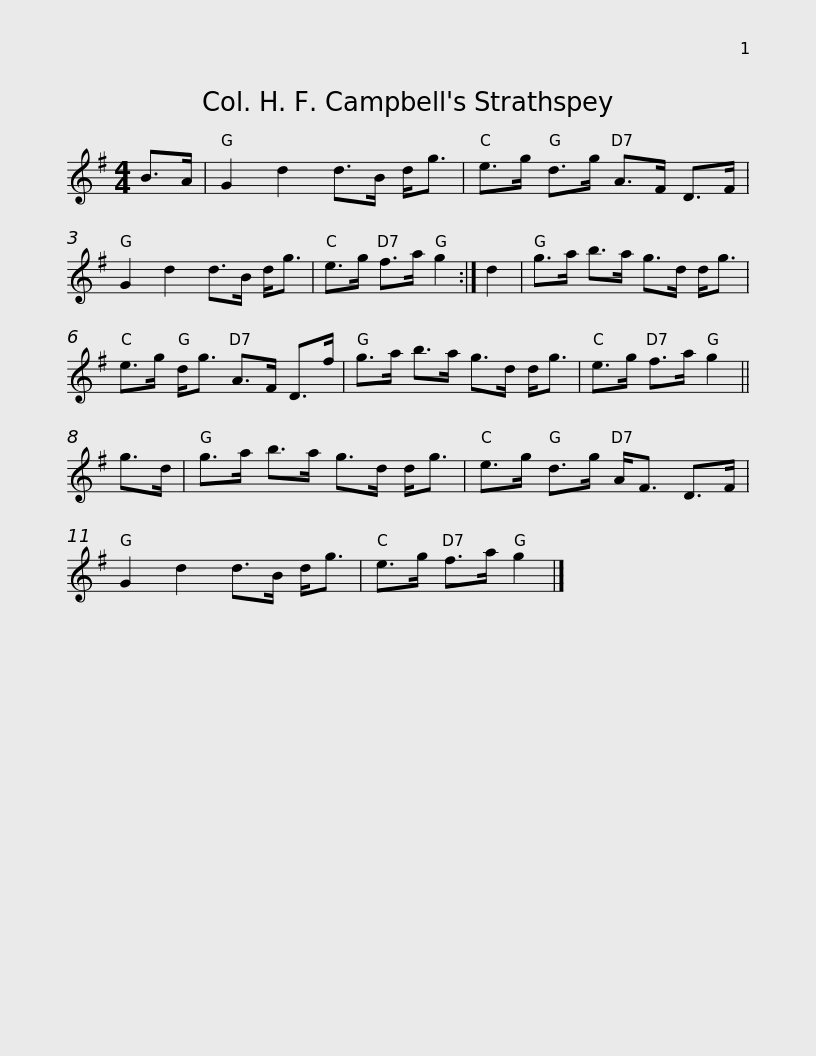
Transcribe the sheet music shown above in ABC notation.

X:1
L:1/8
M:4/4
I:linebreak $
K:G
V:1 treble
V:1
 B>A | G2 d2 d>B d<g | e>g d>g A>F D>F | G2 d2 d>B d<g | e>g f>a g2 :| %5
 d2 |$ g>a b>a g>d d<g | e>g d<g A>F D>f | g>a b>a g>d d<g | e>g f>a g2 || %10
 g>d |$ g>a b>a g>d d<g | e>g d>g A<F D>F | G2 d2 d>B d<g | e>g f>a g2 |] %15
